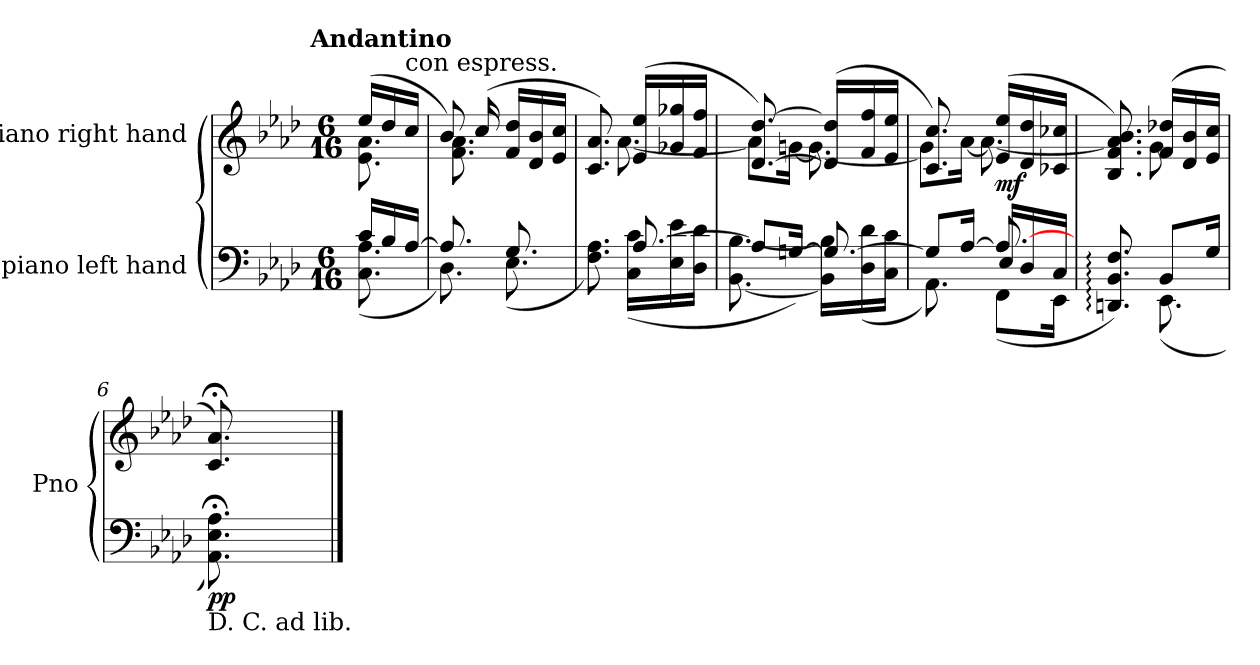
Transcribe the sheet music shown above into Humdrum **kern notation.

**kern	**dynam	**kern	**dynam
*part2	*part2	*part1	*part1
*staff2	*staff2	*staff1	*staff1
*I"piano left hand	*	*I"piano right hand	*
*I'Pno	*	*I'Pno	*
*clefF4	*	*clefG2	*
*k[b-e-a-d-]	*	*k[b-e-a-d-]	*
*A-:	*	*A-:	*
!!LO:TX:omd:t=Andantino
*M6/16	*	*M6/16	*
*MM80	*	*MM80	*
=	=	=	=
*^	*	*^	*
16cLL	(8.A- 8.C	.	(16ee-LL	8.a- 8.e-	dolciss.
16B-	.	.	16dd-	.	.
!	!	!	!LO:TX:a:t=con espress.	!	!
[16A-JJ	.	.	16ccJJ	.	.
=1	=1	=1	=1	=1	=1
8.A-]	8.D-)	.	8b-)	8.a- 8.f	.
.	.	.	(16cc	.	.
8.G	(8.E-	.	16dd- 16fLL	8.ryy	.
.	.	.	16b- 16d-	.	.
.	.	.	16cc 16e-JJ	.	.
=2	=2	=2	=2	=2	=2
8.ryy	8.A- 8.F)	.	8.a- 8.c)	8.ryy	.
[8.A-	(16c 16CLL	.	(16ee- 16e-LL	[8.a-	.
.	16e- 16E-	.	16gg-X 16g-X	.	.
.	16d- 16D-JJ	.	16ff 16fJJ	.	.
!!LO:LB:g=z	!!
=3	=3	=3	=3	=3	=3
8A-L]	[8.B- [8.BB-	.	[8.dd- [8.d-)	8a-L]	.
[16GnJk)	.	.	.	[16gnJk	.
8.G_	16B-] 16BB-]LL	.	(16dd-] 16d-]LL	8.g_	.
.	(16d- 16D-	.	16ff 16f	.	.
.	16c 16CJJ	.	16ee- 16e-JJ	.	.
=4	=4	=4	=4	=4	=4
*	*^	*	*	*	*
8GL]	8.AA-)	8.ryy	.	8.cc 8.c)	8gL]	.
[16A-Jk	.	.	.	.	[16a-Jk	.
8.A-_	(8FFL	16E-LL	.	(16ee- 16e-LL	8.a-_	mf
.	.	16D-	.	16dd- 16d-	.	.
.	16EE-Jk	16CJJ	.	16cc- 16c-JJ	.	.
*	*v	*v	*	*	*	*
=5	=5	=5	=5	=5	=5
8.F: 8.BB-: 8.DDn:)	8.ryy	.	8.b- 8.a-] 8.f 8.B-)	8.ryy	.
8BB-L	(8.EE-	.	(16dd-X 16fLL	8g	.
.	.	.	16b- 16d-	.	.
16GJk	.	.	16cc 16e-JJ	16ryy	.
*v	*v	*	*	*	*
=6	=6	=6	=6	=6
!LO:TX:b:t=D. C. ad lib.	!	!	!	!
*	*	*v	*v	*
8.A-; 8.E-; 8.AA-;)	pp	8.a-;< 8.c;<)	.
==	==	==	==
*-	*-	*-	*-
